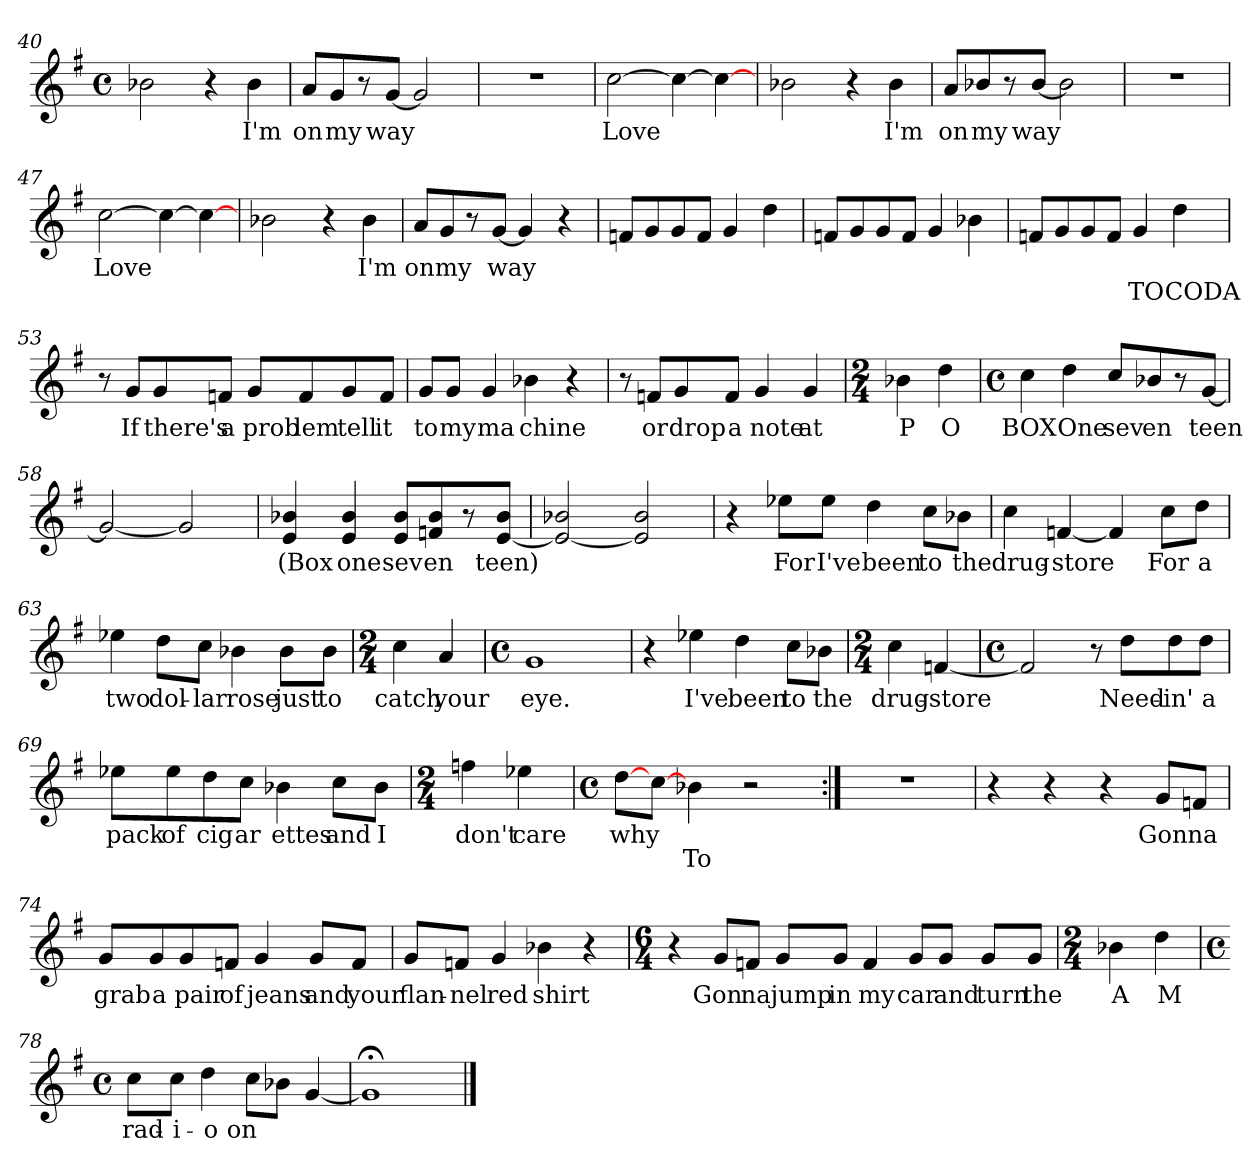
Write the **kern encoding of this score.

**kern	**text	**text
*part1	*part1	*part1
*staff1	*staff1	*staff1
*clefG2	*	*
*k[f#]	*	*
*G:	*	*
*M4/4	*	*
*met(c)	*	*
=40	=40	=40
2b-X\	.	.
4r	.	.
4b-\	I'm	.
!!LO:LB:g=z
=41	=41	=41
8a/L	on	.
8g/	my	.
8r	.	.
[8g/J	way	.
2g/]	.	.
=42	=42	=42
1r	.	.
=43	=43	=43
[2cc\	Love	.
4cc\_	.	.
4cc\_	.	.
=44	=44	=44
2b-X\	.	.
4r	.	.
4b-\	I'm	.
=45	=45	=45
8a/L	on	.
8b-X/	my	.
8r	.	.
[8b-/J	way	.
2b-\]	.	.
=46	=46	=46
1r	.	.
!!LO:LB:g=z
=47	=47	=47
[2cc\	Love	.
4cc\_	.	.
4cc\_	.	.
=48	=48	=48
2b-X\	.	.
4r	.	.
4b-\	I'm	.
=49	=49	=49
8a/L	on	.
8g/	my	.
8r	.	.
[8g/J	way	.
4g/]	.	.
4r	.	.
!!LO:LB:g=z
=50	=50	=50
8fn/L	.	.
8g/	.	.
8g/	.	.
8f/J	.	.
4g/	.	.
4dd\	.	.
=51	=51	=51
8fn/L	.	.
8g/	.	.
8g/	.	.
8f/J	.	.
4g/	.	.
4b-X\	.	.
=52	=52	=52
8fn/L	.	.
8g/	.	.
8g/	.	.
8f/J	.	.
4g/	.	TO
4dd\	.	CODA
!!LO:LB:g=z
=53	=53	=53
8r	3.	.
8g/L	If	.
8g/	there's	.
8fn/J	a	.
8g/L	prob	.
8f/	lem	.
8g/	tell	.
8f/J	it	.
=54	=54	=54
8g/L	to	.
8g/J	my	.
4g/	ma	.
4b-X\	chine	.
4r	.	.
=55	=55	=55
8r	.	.
8fn/L	or	.
8g/	drop	.
8f/J	a	.
4g/	note	.
4g/	at	.
=56	=56	=56
*M2/4	*	*
4b-X\	P	.
4dd\	O	.
!!LO:PB:g=z
=57	=57	=57
*M4/4	*	*
*met(c)	*	*
4cc\	BOX	.
4dd\	One	.
8cc/L	sev	.
8b-X/	en	.
8r	.	.
[8g/J	teen	.
=58	=58	=58
2g/_	.	.
2g/]	.	.
=59	=59	=59
4e/ 4b-X/	(Box	.
4e/ 4b-/	one	.
8e/ 8b-/L	sev	.
8fn/ 8b-/	en	.
8r	.	.
[8e/ 8b-/J	teen)	.
=60	=60	=60
2e/_ 2b-X/	.	.
2e/] 2b-/	.	.
!!LO:LB:g=z
=61	=61	=61
4r	.	.
8ee-X\L	For	.
8ee-\J	I've	.
4dd\	been	.
8cc\L	to	.
8b-X\J	the	.
=62	=62	=62
4cc\	drug-	.
[4fn/	-store	.
4f/]	.	.
8cc\L	For	.
8dd\J	a	.
=63	=63	=63
4ee-X\	two	.
8dd\L	dol-	.
8cc\J	-lar	.
4b-X\	rose	.
8b-\L	just	.
8b-\J	to	.
=64	=64	=64
*M2/4	*	*
4cc\	catch	.
4a/	your	.
!!LO:LB:g=z
=65	=65	=65
*M4/4	*	*
*met(c)	*	*
1g	eye.	.
=66	=66	=66
4r	.	.
4ee-X\	I've	.
4dd\	been	.
8cc\L	to	.
8b-X\J	the	.
=67	=67	=67
*M2/4	*	*
4cc\	drug-	.
[4fn/	-store	.
=68	=68	=68
*M4/4	*	*
*met(c)	*	*
2f/]	.	.
8r	.	.
8dd\L	Need-	.
8dd\	-in'	.
8dd\J	a	.
!!LO:LB:g=z
=69	=69	=69
8ee-X\L	pack	.
8ee-\	of	.
8dd\	cig	.
8cc\J	ar	.
4b-X\	ettes	.
8cc\L	and	.
8b-\J	I	.
=70	=70	=70
*M2/4	*	*
4ffn\	don't	.
4ee-X\	care	.
=71	=71	=71
*M4/4	*	*
*met(c)	*	*
[8dd\L	why	.
[8cc\J	.	.
4b-X\	.	To
2r	.	Bridge:
!!LO:LB:g=z
=72:|!	=72:|!	=72:|!
1r	.	.
!!LO:LB:g=z
=73	=73	=73
4r	.	.
4r	.	CODA
4r	END:	.
8g/L	Gon	.
8fn/J	na	.
=74	=74	=74
8g/L	grab	.
8g/	a	.
8g/	pair	.
8fn/J	of	.
4g/	jeans	.
8g/L	and	.
8f/J	your	.
=75	=75	=75
8g/L	flan-	.
8fn/J	-nel	.
4g/	red	.
4b-X\	shirt	.
4r	.	.
!!LO:LB:g=z
=76	=76	=76
*M6/4	*	*
4r	.	.
8g/L	Gon	.
8fn/J	na	.
8g/L	jump	.
8g/J	in	.
4f/	my	.
8g/L	car	.
8g/J	and	.
8g/L	turn	.
8g/J	the	.
=77	=77	=77
*M2/4	*	*
4b-X\	A	.
4dd\	M	.
=78	=78	=78
*M4/4	*	*
*met(c)	*	*
8cc\L	rad-	.
8cc\J	-i-	.
4dd\	-o	.
8cc\L	on	.
8b-X\J	.	.
[4g/	.	.
=79	=79	=79
1g;]	.	.
==	==	==
*-	*-	*-
